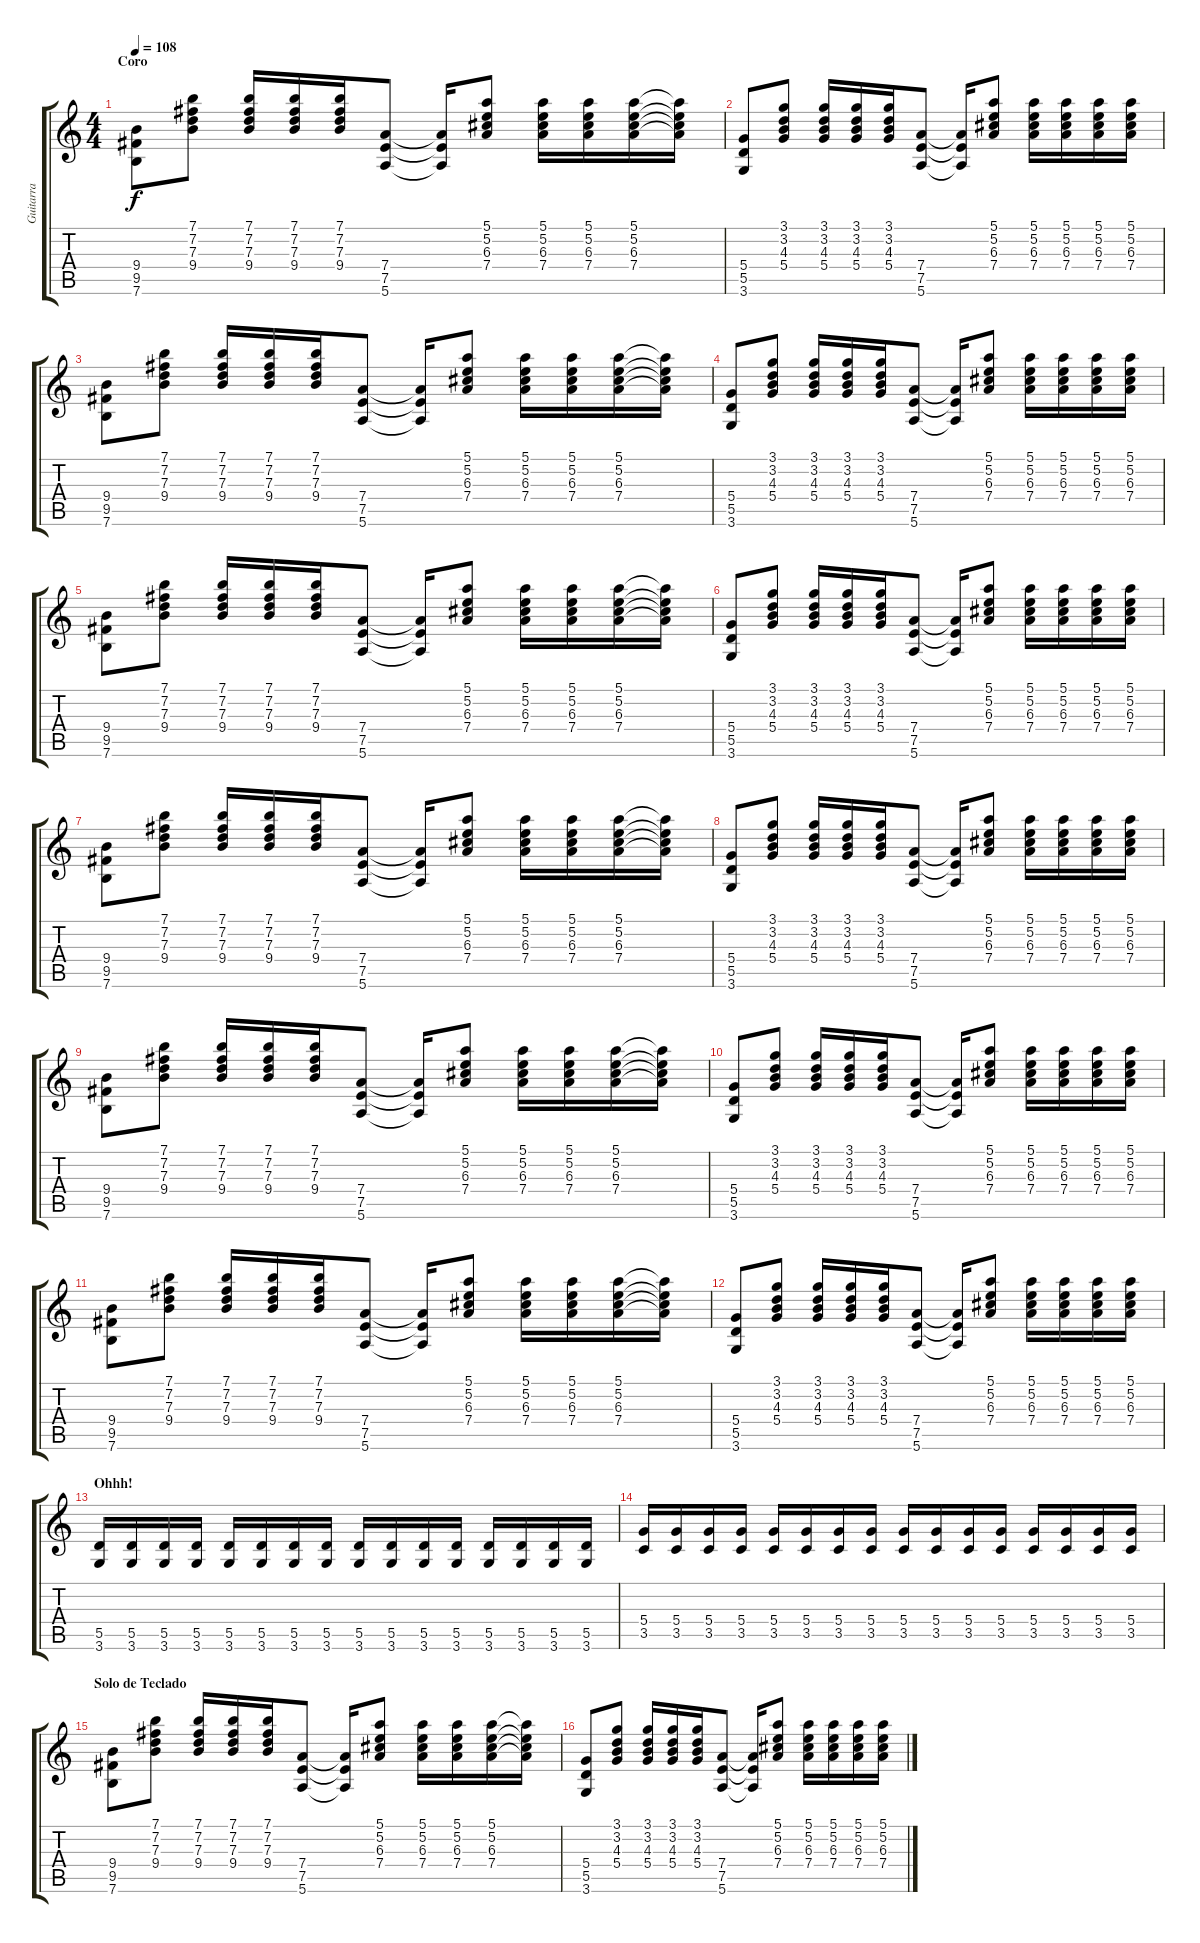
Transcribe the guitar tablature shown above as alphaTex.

\track ("Guitarra" "Guitarra") {instrument distortionguitar}
\staff {score tabs}
\tuning (E4 B3 G3 D3 A2 E2) {hide}
\ts (4 4)
\section ("" "Coro")
\tempo 108
\clef g2
\ks c
(9.4 9.5 7.6).8{dy f} (7.1 7.2 7.3 9.4).8 (7.1 7.2 7.3 9.4).16 (7.1 7.2 7.3 9.4).16 (7.1 7.2 7.3 9.4).16 (7.4 7.5 5.6).8 (7.4{t} 7.5{t} 5.6{t}).16 (5.1 5.2 6.3 7.4).8 (5.1 5.2 6.3 7.4).16 (5.1 5.2 6.3 7.4).16 (5.1 5.2 6.3 7.4).16 (5.1{t} 5.2{t} 6.3{t} 7.4{t}).16 |
(5.4 5.5 3.6).8 (3.1 3.2 4.3 5.4).8 (3.1 3.2 4.3 5.4).16 (3.1 3.2 4.3 5.4).16 (3.1 3.2 4.3 5.4).16 (7.4 7.5 5.6).8 (7.4{t} 7.5{t} 5.6{t}).16 (5.1 5.2 6.3 7.4).8 (5.1 5.2 6.3 7.4).16 (5.1 5.2 6.3 7.4).16 (5.1 5.2 6.3 7.4).16 (5.1 5.2 6.3 7.4).16 |
(9.4 9.5 7.6).8 (7.1 7.2 7.3 9.4).8 (7.1 7.2 7.3 9.4).16 (7.1 7.2 7.3 9.4).16 (7.1 7.2 7.3 9.4).16 (7.4 7.5 5.6).8 (7.4{t} 7.5{t} 5.6{t}).16 (5.1 5.2 6.3 7.4).8 (5.1 5.2 6.3 7.4).16 (5.1 5.2 6.3 7.4).16 (5.1 5.2 6.3 7.4).16 (5.1{t} 5.2{t} 6.3{t} 7.4{t}).16 |
(5.4 5.5 3.6).8 (3.1 3.2 4.3 5.4).8 (3.1 3.2 4.3 5.4).16 (3.1 3.2 4.3 5.4).16 (3.1 3.2 4.3 5.4).16 (7.4 7.5 5.6).8 (7.4{t} 7.5{t} 5.6{t}).16 (5.1 5.2 6.3 7.4).8 (5.1 5.2 6.3 7.4).16 (5.1 5.2 6.3 7.4).16 (5.1 5.2 6.3 7.4).16 (5.1 5.2 6.3 7.4).16 |
(9.4 9.5 7.6).8 (7.1 7.2 7.3 9.4).8 (7.1 7.2 7.3 9.4).16 (7.1 7.2 7.3 9.4).16 (7.1 7.2 7.3 9.4).16 (7.4 7.5 5.6).8 (7.4{t} 7.5{t} 5.6{t}).16 (5.1 5.2 6.3 7.4).8 (5.1 5.2 6.3 7.4).16 (5.1 5.2 6.3 7.4).16 (5.1 5.2 6.3 7.4).16 (5.1{t} 5.2{t} 6.3{t} 7.4{t}).16 |
(5.4 5.5 3.6).8 (3.1 3.2 4.3 5.4).8 (3.1 3.2 4.3 5.4).16 (3.1 3.2 4.3 5.4).16 (3.1 3.2 4.3 5.4).16 (7.4 7.5 5.6).8 (7.4{t} 7.5{t} 5.6{t}).16 (5.1 5.2 6.3 7.4).8 (5.1 5.2 6.3 7.4).16 (5.1 5.2 6.3 7.4).16 (5.1 5.2 6.3 7.4).16 (5.1 5.2 6.3 7.4).16 |
(9.4 9.5 7.6).8 (7.1 7.2 7.3 9.4).8 (7.1 7.2 7.3 9.4).16 (7.1 7.2 7.3 9.4).16 (7.1 7.2 7.3 9.4).16 (7.4 7.5 5.6).8 (7.4{t} 7.5{t} 5.6{t}).16 (5.1 5.2 6.3 7.4).8 (5.1 5.2 6.3 7.4).16 (5.1 5.2 6.3 7.4).16 (5.1 5.2 6.3 7.4).16 (5.1{t} 5.2{t} 6.3{t} 7.4{t}).16 |
(5.4 5.5 3.6).8 (3.1 3.2 4.3 5.4).8 (3.1 3.2 4.3 5.4).16 (3.1 3.2 4.3 5.4).16 (3.1 3.2 4.3 5.4).16 (7.4 7.5 5.6).8 (7.4{t} 7.5{t} 5.6{t}).16 (5.1 5.2 6.3 7.4).8 (5.1 5.2 6.3 7.4).16 (5.1 5.2 6.3 7.4).16 (5.1 5.2 6.3 7.4).16 (5.1 5.2 6.3 7.4).16 |
(9.4 9.5 7.6).8 (7.1 7.2 7.3 9.4).8 (7.1 7.2 7.3 9.4).16 (7.1 7.2 7.3 9.4).16 (7.1 7.2 7.3 9.4).16 (7.4 7.5 5.6).8 (7.4{t} 7.5{t} 5.6{t}).16 (5.1 5.2 6.3 7.4).8 (5.1 5.2 6.3 7.4).16 (5.1 5.2 6.3 7.4).16 (5.1 5.2 6.3 7.4).16 (5.1{t} 5.2{t} 6.3{t} 7.4{t}).16 |
(5.4 5.5 3.6).8 (3.1 3.2 4.3 5.4).8 (3.1 3.2 4.3 5.4).16 (3.1 3.2 4.3 5.4).16 (3.1 3.2 4.3 5.4).16 (7.4 7.5 5.6).8 (7.4{t} 7.5{t} 5.6{t}).16 (5.1 5.2 6.3 7.4).8 (5.1 5.2 6.3 7.4).16 (5.1 5.2 6.3 7.4).16 (5.1 5.2 6.3 7.4).16 (5.1 5.2 6.3 7.4).16 |
(9.4 9.5 7.6).8 (7.1 7.2 7.3 9.4).8 (7.1 7.2 7.3 9.4).16 (7.1 7.2 7.3 9.4).16 (7.1 7.2 7.3 9.4).16 (7.4 7.5 5.6).8 (7.4{t} 7.5{t} 5.6{t}).16 (5.1 5.2 6.3 7.4).8 (5.1 5.2 6.3 7.4).16 (5.1 5.2 6.3 7.4).16 (5.1 5.2 6.3 7.4).16 (5.1{t} 5.2{t} 6.3{t} 7.4{t}).16 |
(5.4 5.5 3.6).8 (3.1 3.2 4.3 5.4).8 (3.1 3.2 4.3 5.4).16 (3.1 3.2 4.3 5.4).16 (3.1 3.2 4.3 5.4).16 (7.4 7.5 5.6).8 (7.4{t} 7.5{t} 5.6{t}).16 (5.1 5.2 6.3 7.4).8 (5.1 5.2 6.3 7.4).16 (5.1 5.2 6.3 7.4).16 (5.1 5.2 6.3 7.4).16 (5.1 5.2 6.3 7.4).16 |
\section ("" "Ohhh!")
(5.5 3.6).16 (5.5 3.6).16 (5.5 3.6).16 (5.5 3.6).16 (5.5 3.6).16 (5.5 3.6).16 (5.5 3.6).16 (5.5 3.6).16 (5.5 3.6).16 (5.5 3.6).16 (5.5 3.6).16 (5.5 3.6).16 (5.5 3.6).16 (5.5 3.6).16 (5.5 3.6).16 (5.5 3.6).16 |
(5.4 3.5).16 (5.4 3.5).16 (5.4 3.5).16 (5.4 3.5).16 (5.4 3.5).16 (5.4 3.5).16 (5.4 3.5).16 (5.4 3.5).16 (5.4 3.5).16 (5.4 3.5).16 (5.4 3.5).16 (5.4 3.5).16 (5.4 3.5).16 (5.4 3.5).16 (5.4 3.5).16 (5.4 3.5).16 |
\section ("" "Solo de Teclado")
(9.4 9.5 7.6).8{volume 9} (7.1 7.2 7.3 9.4).8 (7.1 7.2 7.3 9.4).16 (7.1 7.2 7.3 9.4).16 (7.1 7.2 7.3 9.4).16 (7.4 7.5 5.6).8 (7.4{t} 7.5{t} 5.6{t}).16 (5.1 5.2 6.3 7.4).8 (5.1 5.2 6.3 7.4).16 (5.1 5.2 6.3 7.4).16 (5.1 5.2 6.3 7.4).16 (5.1{t} 5.2{t} 6.3{t} 7.4{t}).16 |
(5.4 5.5 3.6).8 (3.1 3.2 4.3 5.4).8 (3.1 3.2 4.3 5.4).16 (3.1 3.2 4.3 5.4).16 (3.1 3.2 4.3 5.4).16 (7.4 7.5 5.6).8 (7.4{t} 7.5{t} 5.6{t}).16 (5.1 5.2 6.3 7.4).8 (5.1 5.2 6.3 7.4).16 (5.1 5.2 6.3 7.4).16 (5.1 5.2 6.3 7.4).16 (5.1 5.2 6.3 7.4).16
